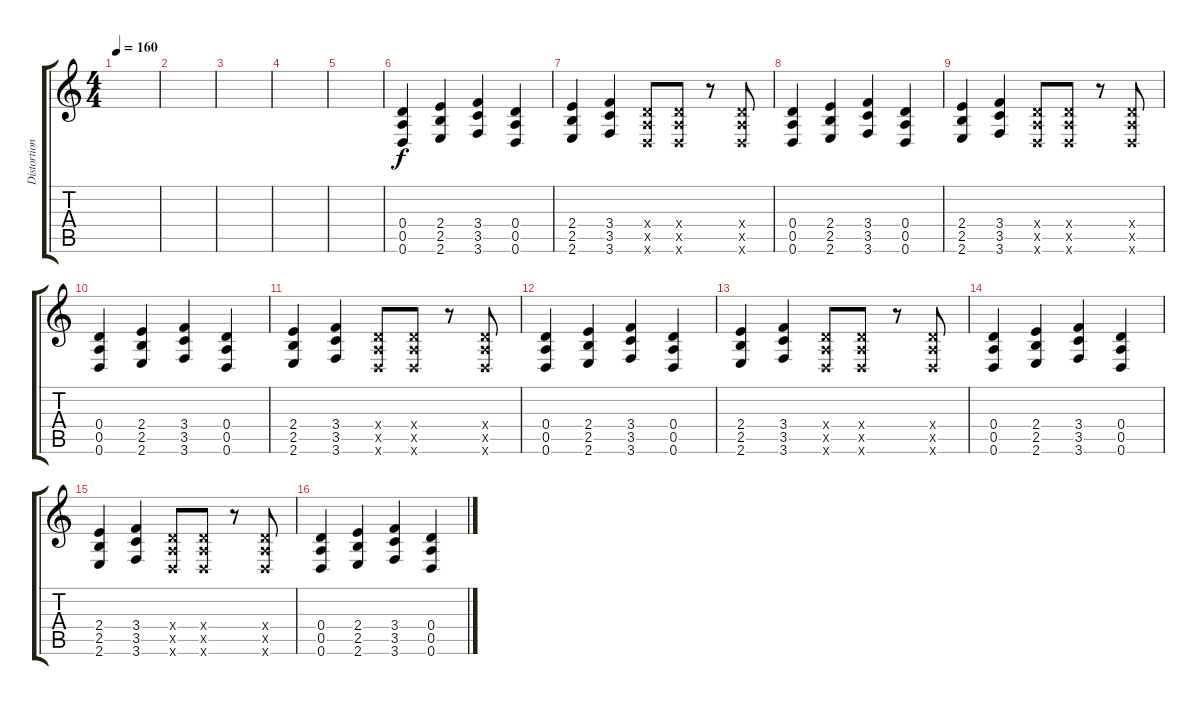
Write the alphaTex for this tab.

\track ("Distortion Guitar" "Distortion") {instrument distortionguitar}
\staff {score tabs}
\tuning (E4 B3 G3 D3 A2 D2) {hide}
\ts (4 4)
\tempo 160
\clef g2
\ks c
|
|
|
|
|
(0.4 0.5 0.6).4 (2.4 2.5 2.6).4 (3.4 3.5 3.6).4 (0.4 0.5 0.6).4 |
(2.4 2.5 2.6).4 (3.4 3.5 3.6).4 (0.4{x} 0.5{x} 0.6{x}).8 (0.4{x} 0.5{x} 0.6{x}).8 r.8 (0.4{x} 0.5{x} 0.6{x}).8 |
(0.4 0.5 0.6).4 (2.4 2.5 2.6).4 (3.4 3.5 3.6).4 (0.4 0.5 0.6).4 |
(2.4 2.5 2.6).4 (3.4 3.5 3.6).4 (0.4{x} 0.5{x} 0.6{x}).8 (0.4{x} 0.5{x} 0.6{x}).8 r.8 (0.4{x} 0.5{x} 0.6{x}).8 |
(0.4 0.5 0.6).4 (2.4 2.5 2.6).4 (3.4 3.5 3.6).4 (0.4 0.5 0.6).4 |
(2.4 2.5 2.6).4 (3.4 3.5 3.6).4 (0.4{x} 0.5{x} 0.6{x}).8 (0.4{x} 0.5{x} 0.6{x}).8 r.8 (0.4{x} 0.5{x} 0.6{x}).8 |
(0.4 0.5 0.6).4 (2.4 2.5 2.6).4 (3.4 3.5 3.6).4 (0.4 0.5 0.6).4 |
(2.4 2.5 2.6).4 (3.4 3.5 3.6).4 (0.4{x} 0.5{x} 0.6{x}).8 (0.4{x} 0.5{x} 0.6{x}).8 r.8 (0.4{x} 0.5{x} 0.6{x}).8 |
(0.4 0.5 0.6).4 (2.4 2.5 2.6).4 (3.4 3.5 3.6).4 (0.4 0.5 0.6).4 |
(2.4 2.5 2.6).4 (3.4 3.5 3.6).4 (0.4{x} 0.5{x} 0.6{x}).8 (0.4{x} 0.5{x} 0.6{x}).8 r.8 (0.4{x} 0.5{x} 0.6{x}).8 |
(0.4 0.5 0.6).4 (2.4 2.5 2.6).4 (3.4 3.5 3.6).4 (0.4 0.5 0.6).4
